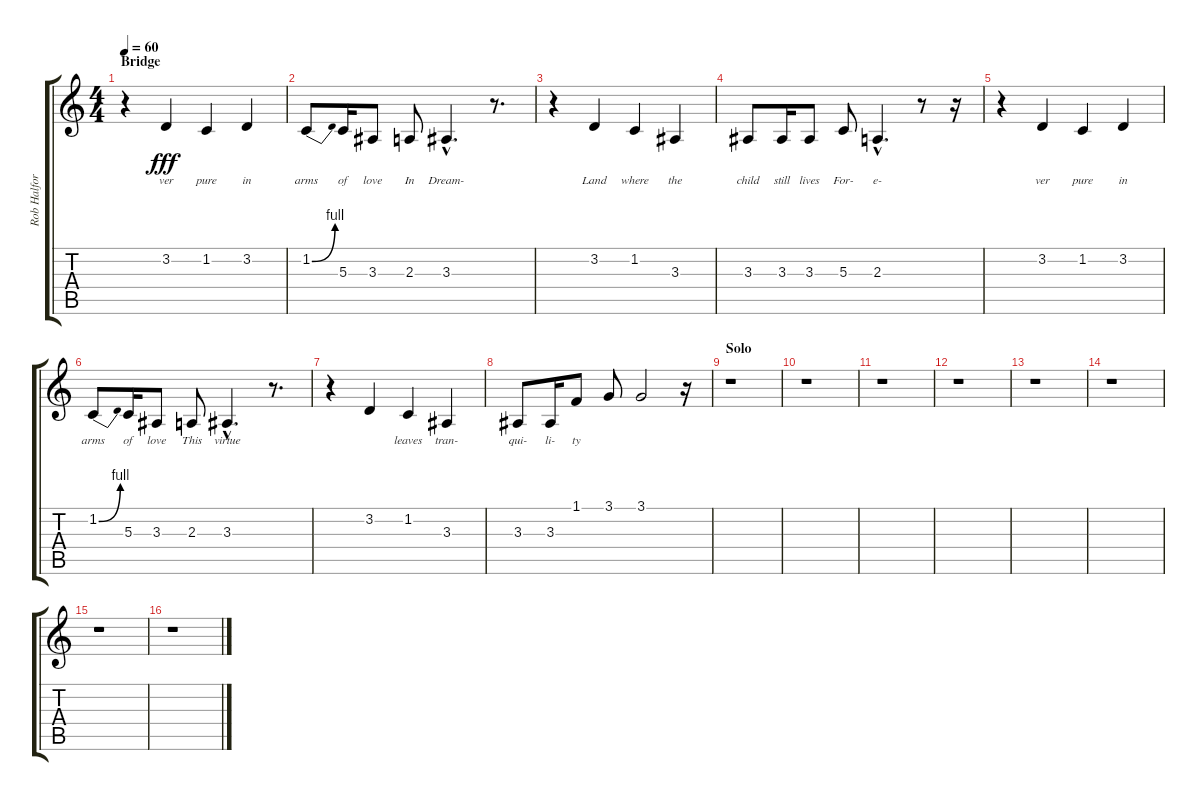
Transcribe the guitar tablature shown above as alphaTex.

\track ("Rob Halford" "Rob Halfor") {instrument altosax}
\staff {score tabs}
\tuning (E4 B3 G3 D3 A2 E2) {hide}
\ts (4 4)
\section ("" "Bridge")
\tempo 60
\clef g2
\ks c
r.4{dy f} 3.2.4{lyrics (0 "ver") lyrics (1 "") lyrics (2 "") lyrics (3 "") lyrics (4 "") dy fff} 1.2.4{lyrics (0 "pure") lyrics (1 "") lyrics (2 "") lyrics (3 "") lyrics (4 "")} 3.2.4{lyrics (0 "in") lyrics (1 "") lyrics (2 "") lyrics (3 "") lyrics (4 "")} |
1.2{be (bend 0 0 60 4)}.8{lyrics (0 "arms") lyrics (1 "") lyrics (2 "") lyrics (3 "") lyrics (4 "")} 5.3.16{lyrics (0 "of") lyrics (1 "") lyrics (2 "") lyrics (3 "") lyrics (4 "")} 3.3.8{lyrics (0 "love") lyrics (1 "") lyrics (2 "") lyrics (3 "") lyrics (4 "")} 2.3.8{lyrics (0 "In") lyrics (1 "") lyrics (2 "") lyrics (3 "") lyrics (4 "")} 3.3{hac}.4{d lyrics (0 "Dream-") lyrics (1 "") lyrics (2 "") lyrics (3 "") lyrics (4 "")} r.8{d} |
r.4 3.2.4{lyrics (0 "Land") lyrics (1 "") lyrics (2 "") lyrics (3 "") lyrics (4 "")} 1.2.4{lyrics (0 "where") lyrics (1 "") lyrics (2 "") lyrics (3 "") lyrics (4 "")} 3.3.4{lyrics (0 "the") lyrics (1 "") lyrics (2 "") lyrics (3 "") lyrics (4 "")} |
3.3.8{lyrics (0 "child") lyrics (1 "") lyrics (2 "") lyrics (3 "") lyrics (4 "")} 3.3.16{lyrics (0 "still") lyrics (1 "") lyrics (2 "") lyrics (3 "") lyrics (4 "")} 3.3.8{lyrics (0 "lives") lyrics (1 "") lyrics (2 "") lyrics (3 "") lyrics (4 "")} 5.3.8{lyrics (0 "For-") lyrics (1 "") lyrics (2 "") lyrics (3 "") lyrics (4 "")} 2.3{hac}.4{d lyrics (0 "e-") lyrics (1 "") lyrics (2 "") lyrics (3 "") lyrics (4 "")} r.8 r.16 |
r.4 3.2.4{lyrics (0 "ver") lyrics (1 "") lyrics (2 "") lyrics (3 "") lyrics (4 "")} 1.2.4{lyrics (0 "pure") lyrics (1 "") lyrics (2 "") lyrics (3 "") lyrics (4 "")} 3.2.4{lyrics (0 "in") lyrics (1 "") lyrics (2 "") lyrics (3 "") lyrics (4 "")} |
1.2{be (bend 0 0 60 4)}.8{lyrics (0 "arms") lyrics (1 "") lyrics (2 "") lyrics (3 "") lyrics (4 "")} 5.3.16{lyrics (0 "of") lyrics (1 "") lyrics (2 "") lyrics (3 "") lyrics (4 "")} 3.3.8{lyrics (0 "love") lyrics (1 "") lyrics (2 "") lyrics (3 "") lyrics (4 "")} 2.3.8{lyrics (0 "This") lyrics (1 "") lyrics (2 "") lyrics (3 "") lyrics (4 "")} 3.3{hac}.4{d lyrics (0 "virtue") lyrics (1 "") lyrics (2 "") lyrics (3 "") lyrics (4 "")} r.8{d} |
r.4 3.2.4{lyrics (0 "") lyrics (1 "") lyrics (2 "") lyrics (3 "") lyrics (4 "")} 1.2.4{lyrics (0 "leaves") lyrics (1 "") lyrics (2 "") lyrics (3 "") lyrics (4 "")} 3.3.4{lyrics (0 "tran-") lyrics (1 "") lyrics (2 "") lyrics (3 "") lyrics (4 "")} |
3.3.8{lyrics (0 "qui-") lyrics (1 "") lyrics (2 "") lyrics (3 "") lyrics (4 "")} 3.3.16{lyrics (0 "li-") lyrics (1 "") lyrics (2 "") lyrics (3 "") lyrics (4 "")} 1.1.8{lyrics (0 "ty") lyrics (1 "") lyrics (2 "") lyrics (3 "") lyrics (4 "")} 3.1.8 3.1.2 r.16 |
\section ("" "Solo")
r.1 |
r.1 |
r.1 |
r.1 |
r.1 |
r.1 |
r.1 |
r.1
